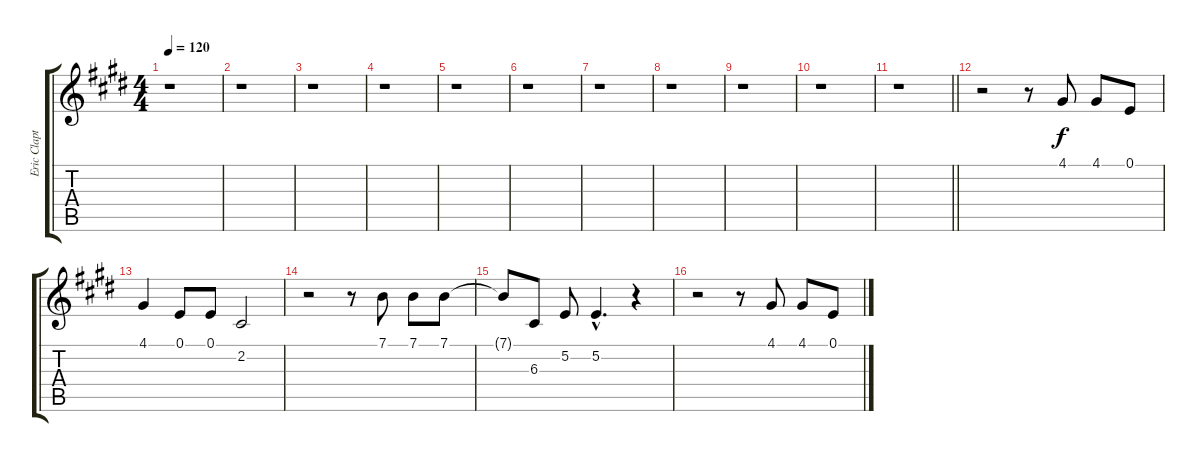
\track ("Eric Clapton Voice" "Eric Clapt") {instrument altosax}
\staff {score tabs}
\tuning (E4 B3 G3 D3 A2 E2) {hide}
\ts (4 4)
\tempo 120
\clef g2
\ks e
r.1{dy f} |
r.1 |
r.1 |
r.1 |
r.1 |
r.1 |
r.1 |
r.1 |
r.1 |
r.1 |
\barLineRight lightlight
r.1 |
r.2 r.8 4.1.8 4.1.8 0.1.8 |
4.1.4 0.1.8 0.1.8 2.2.2 |
r.2 r.8 7.1.8 7.1.8 7.1.8 |
7.1{t}.8 6.3.8 5.2.8 5.2{hac}.4{d} r.4 |
r.2 r.8 4.1.8 4.1.8 0.1.8
